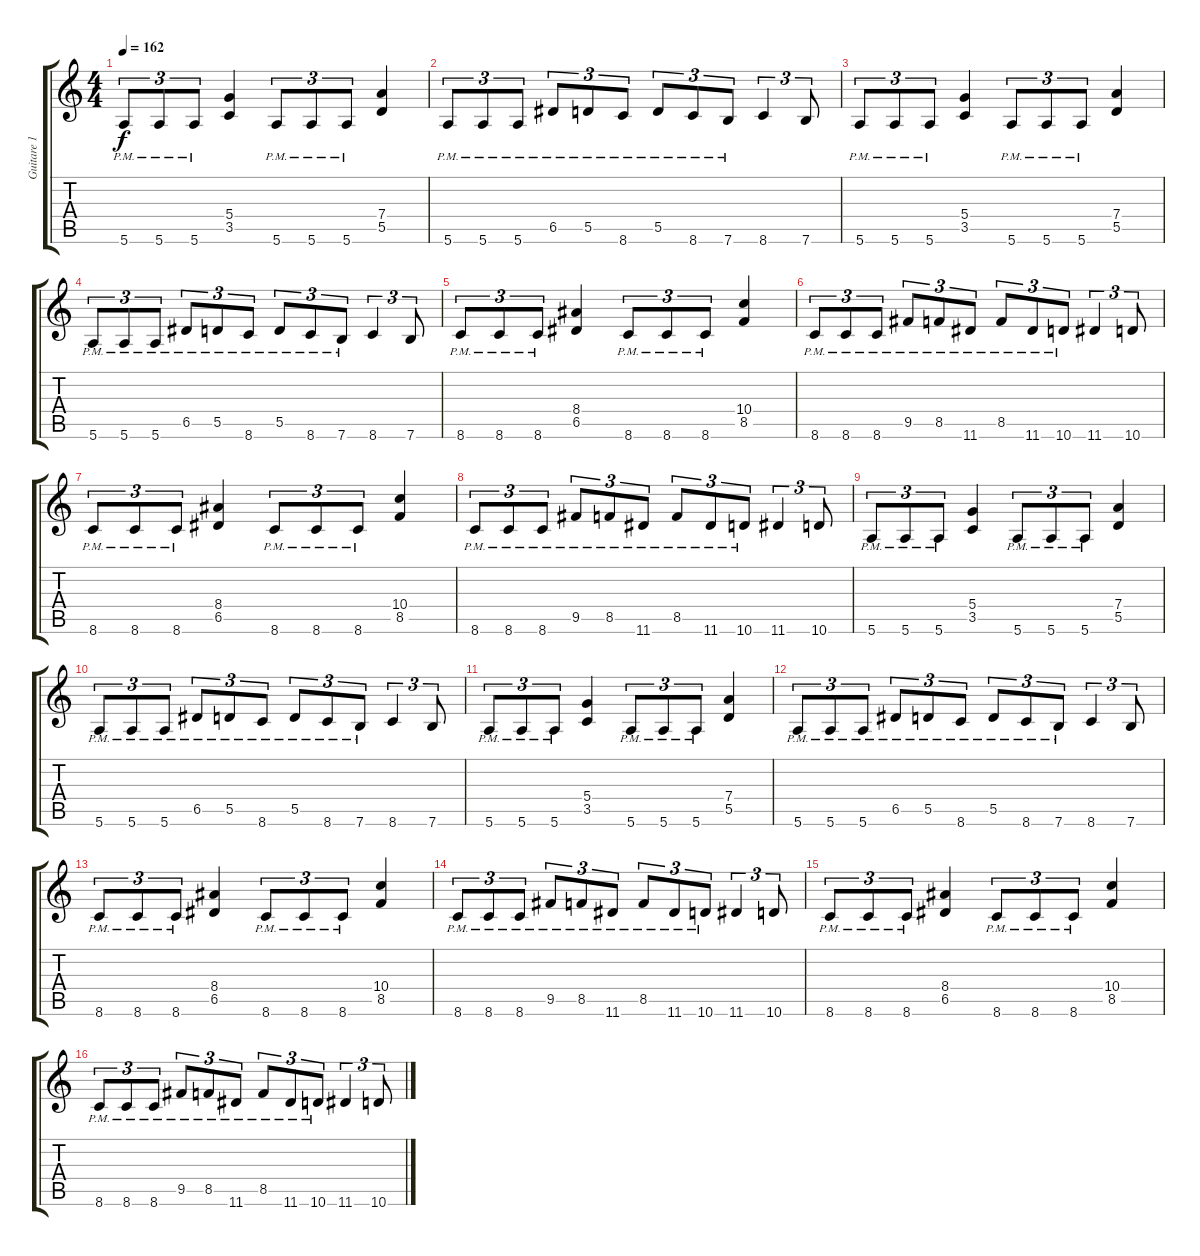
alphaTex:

\track ("Guitare 1" "Guitare 1") {instrument distortionguitar}
\staff {score tabs}
\tuning (E4 B3 G3 D3 A2 E2) {hide}
\ts (4 4)
\tempo 162
\clef g2
\ks c
5.6{pm}.8{tu (3 2) dy f instrument distortionguitar} 5.6{pm}.8{tu (3 2)} 5.6{pm}.8{tu (3 2)} (5.4 3.5).4 5.6{pm}.8{tu (3 2)} 5.6{pm}.8{tu (3 2)} 5.6{pm}.8{tu (3 2)} (7.4 5.5).4 |
5.6{pm}.8{tu (3 2)} 5.6{pm}.8{tu (3 2)} 5.6{pm}.8{tu (3 2)} 6.5{pm}.8{tu (3 2)} 5.5{pm}.8{tu (3 2)} 8.6{pm}.8{tu (3 2)} 5.5{pm}.8{tu (3 2)} 8.6{pm}.8{tu (3 2)} 7.6{pm}.8{tu (3 2)} 8.6.4{tu (3 2)} 7.6.8{tu (3 2)} |
5.6{pm}.8{tu (3 2)} 5.6{pm}.8{tu (3 2)} 5.6{pm}.8{tu (3 2)} (5.4 3.5).4 5.6{pm}.8{tu (3 2)} 5.6{pm}.8{tu (3 2)} 5.6{pm}.8{tu (3 2)} (7.4 5.5).4 |
5.6{pm}.8{tu (3 2)} 5.6{pm}.8{tu (3 2)} 5.6{pm}.8{tu (3 2)} 6.5{pm}.8{tu (3 2)} 5.5{pm}.8{tu (3 2)} 8.6{pm}.8{tu (3 2)} 5.5{pm}.8{tu (3 2)} 8.6{pm}.8{tu (3 2)} 7.6{pm}.8{tu (3 2)} 8.6.4{tu (3 2)} 7.6.8{tu (3 2)} |
8.6{pm}.8{tu (3 2)} 8.6{pm}.8{tu (3 2)} 8.6{pm}.8{tu (3 2)} (8.4 6.5).4 8.6{pm}.8{tu (3 2)} 8.6{pm}.8{tu (3 2)} 8.6{pm}.8{tu (3 2)} (10.4 8.5).4 |
8.6{pm}.8{tu (3 2)} 8.6{pm}.8{tu (3 2)} 8.6{pm}.8{tu (3 2)} 9.5{pm}.8{tu (3 2)} 8.5{pm}.8{tu (3 2)} 11.6{pm}.8{tu (3 2)} 8.5{pm}.8{tu (3 2)} 11.6{pm}.8{tu (3 2)} 10.6{pm}.8{tu (3 2)} 11.6.4{tu (3 2)} 10.6.8{tu (3 2)} |
8.6{pm}.8{tu (3 2)} 8.6{pm}.8{tu (3 2)} 8.6{pm}.8{tu (3 2)} (8.4 6.5).4 8.6{pm}.8{tu (3 2)} 8.6{pm}.8{tu (3 2)} 8.6{pm}.8{tu (3 2)} (10.4 8.5).4 |
8.6{pm}.8{tu (3 2)} 8.6{pm}.8{tu (3 2)} 8.6{pm}.8{tu (3 2)} 9.5{pm}.8{tu (3 2)} 8.5{pm}.8{tu (3 2)} 11.6{pm}.8{tu (3 2)} 8.5{pm}.8{tu (3 2)} 11.6{pm}.8{tu (3 2)} 10.6{pm}.8{tu (3 2)} 11.6.4{tu (3 2)} 10.6.8{tu (3 2)} |
5.6{pm}.8{tu (3 2)} 5.6{pm}.8{tu (3 2)} 5.6{pm}.8{tu (3 2)} (5.4 3.5).4 5.6{pm}.8{tu (3 2)} 5.6{pm}.8{tu (3 2)} 5.6{pm}.8{tu (3 2)} (7.4 5.5).4 |
5.6{pm}.8{tu (3 2)} 5.6{pm}.8{tu (3 2)} 5.6{pm}.8{tu (3 2)} 6.5{pm}.8{tu (3 2)} 5.5{pm}.8{tu (3 2)} 8.6{pm}.8{tu (3 2)} 5.5{pm}.8{tu (3 2)} 8.6{pm}.8{tu (3 2)} 7.6{pm}.8{tu (3 2)} 8.6.4{tu (3 2)} 7.6.8{tu (3 2)} |
5.6{pm}.8{tu (3 2)} 5.6{pm}.8{tu (3 2)} 5.6{pm}.8{tu (3 2)} (5.4 3.5).4 5.6{pm}.8{tu (3 2)} 5.6{pm}.8{tu (3 2)} 5.6{pm}.8{tu (3 2)} (7.4 5.5).4 |
5.6{pm}.8{tu (3 2)} 5.6{pm}.8{tu (3 2)} 5.6{pm}.8{tu (3 2)} 6.5{pm}.8{tu (3 2)} 5.5{pm}.8{tu (3 2)} 8.6{pm}.8{tu (3 2)} 5.5{pm}.8{tu (3 2)} 8.6{pm}.8{tu (3 2)} 7.6{pm}.8{tu (3 2)} 8.6.4{tu (3 2)} 7.6.8{tu (3 2)} |
8.6{pm}.8{tu (3 2)} 8.6{pm}.8{tu (3 2)} 8.6{pm}.8{tu (3 2)} (8.4 6.5).4 8.6{pm}.8{tu (3 2)} 8.6{pm}.8{tu (3 2)} 8.6{pm}.8{tu (3 2)} (10.4 8.5).4 |
8.6{pm}.8{tu (3 2)} 8.6{pm}.8{tu (3 2)} 8.6{pm}.8{tu (3 2)} 9.5{pm}.8{tu (3 2)} 8.5{pm}.8{tu (3 2)} 11.6{pm}.8{tu (3 2)} 8.5{pm}.8{tu (3 2)} 11.6{pm}.8{tu (3 2)} 10.6{pm}.8{tu (3 2)} 11.6.4{tu (3 2)} 10.6.8{tu (3 2)} |
8.6{pm}.8{tu (3 2)} 8.6{pm}.8{tu (3 2)} 8.6{pm}.8{tu (3 2)} (8.4 6.5).4 8.6{pm}.8{tu (3 2)} 8.6{pm}.8{tu (3 2)} 8.6{pm}.8{tu (3 2)} (10.4 8.5).4 |
8.6{pm}.8{tu (3 2)} 8.6{pm}.8{tu (3 2)} 8.6{pm}.8{tu (3 2)} 9.5{pm}.8{tu (3 2)} 8.5{pm}.8{tu (3 2)} 11.6{pm}.8{tu (3 2)} 8.5{pm}.8{tu (3 2)} 11.6{pm}.8{tu (3 2)} 10.6{pm}.8{tu (3 2)} 11.6.4{tu (3 2)} 10.6.8{tu (3 2)}
